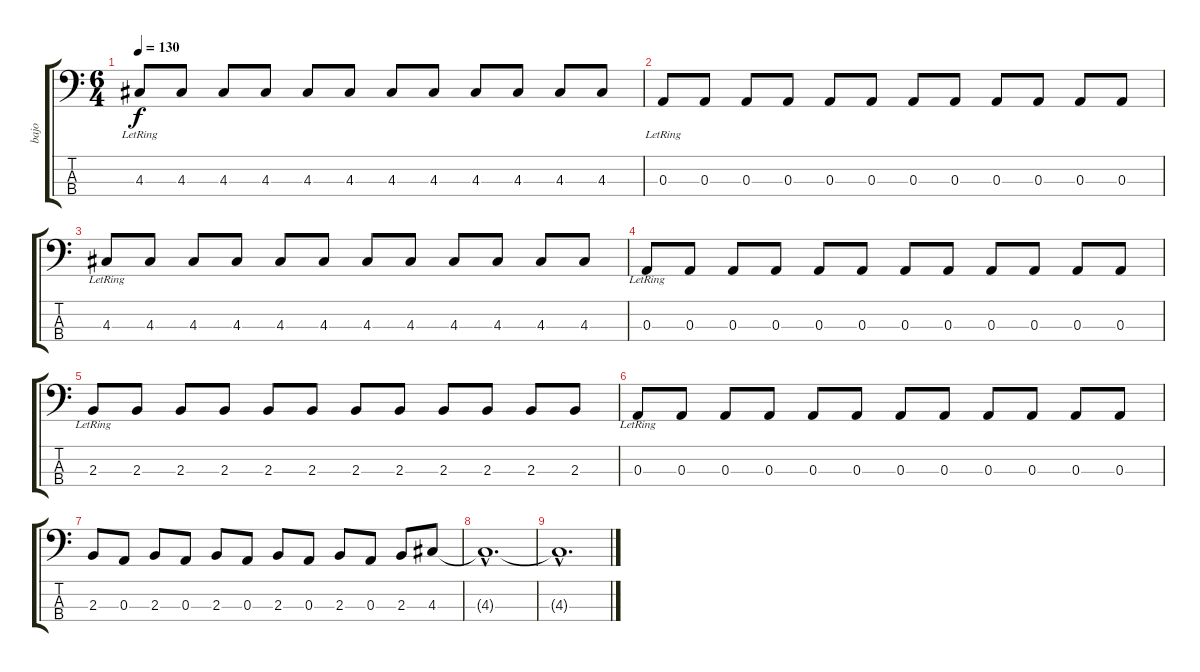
\track ("bajo" "bajo") {instrument electricbassfinger}
\staff {score tabs}
\tuning (G2 D2 A1 E1) {hide}
\ts (6 4)
\tempo 130
\clef f4
\ks c
4.3{lr}.8{dy f} 4.3.8 4.3.8 4.3.8 4.3.8 4.3.8 4.3.8 4.3.8 4.3.8 4.3.8 4.3.8 4.3.8 |
0.3{lr}.8 0.3.8 0.3.8 0.3.8 0.3.8 0.3.8 0.3.8 0.3.8 0.3.8 0.3.8 0.3.8 0.3.8 |
4.3{lr}.8 4.3.8 4.3.8 4.3.8 4.3.8 4.3.8 4.3.8 4.3.8 4.3.8 4.3.8 4.3.8 4.3.8 |
0.3{lr}.8 0.3.8 0.3.8 0.3.8 0.3.8 0.3.8 0.3.8 0.3.8 0.3.8 0.3.8 0.3.8 0.3.8 |
2.3{lr}.8 2.3.8 2.3.8 2.3.8 2.3.8 2.3.8 2.3.8 2.3.8 2.3.8 2.3.8 2.3.8 2.3.8 |
0.3{lr}.8 0.3.8 0.3.8 0.3.8 0.3.8 0.3.8 0.3.8 0.3.8 0.3.8 0.3.8 0.3.8 0.3.8 |
2.3.8 0.3.8 2.3.8 0.3.8 2.3.8 0.3.8 2.3.8 0.3.8 2.3.8 0.3.8 2.3.8 4.3.8 |
4.3{hac t}.1{d} |
4.3{hac t}.1{d}
